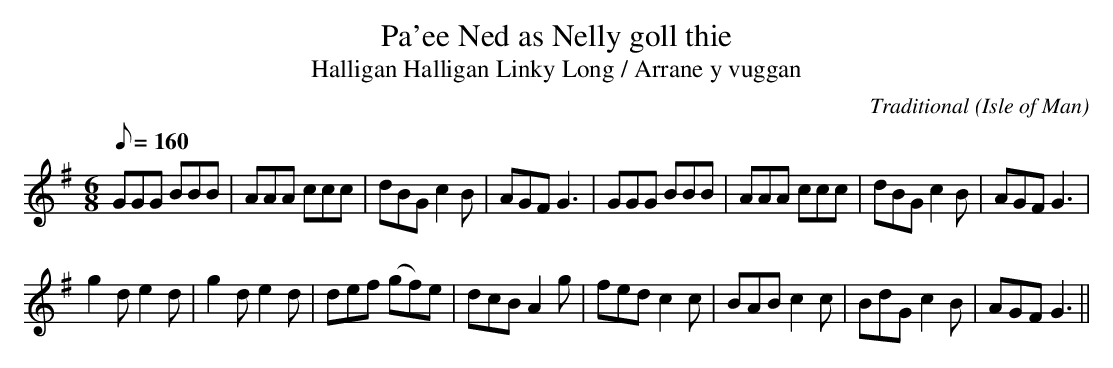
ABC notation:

X:1
T:Pa'ee Ned as Nelly goll thie
T:Halligan Halligan Linky Long / Arrane y vuggan
C:Traditional
O:Isle of Man
M:6/8
Q:160
K:G
GGG BBB|AAA ccc|dBG c2B|AGF G3|GGG BBB|AAA ccc|dBG c2B|AGF G3|
g2d e2d|g2d e2d|def (gf)e|dcB A2g|fed c2c|BAB c2c|BdG c2B|AGF G3||
